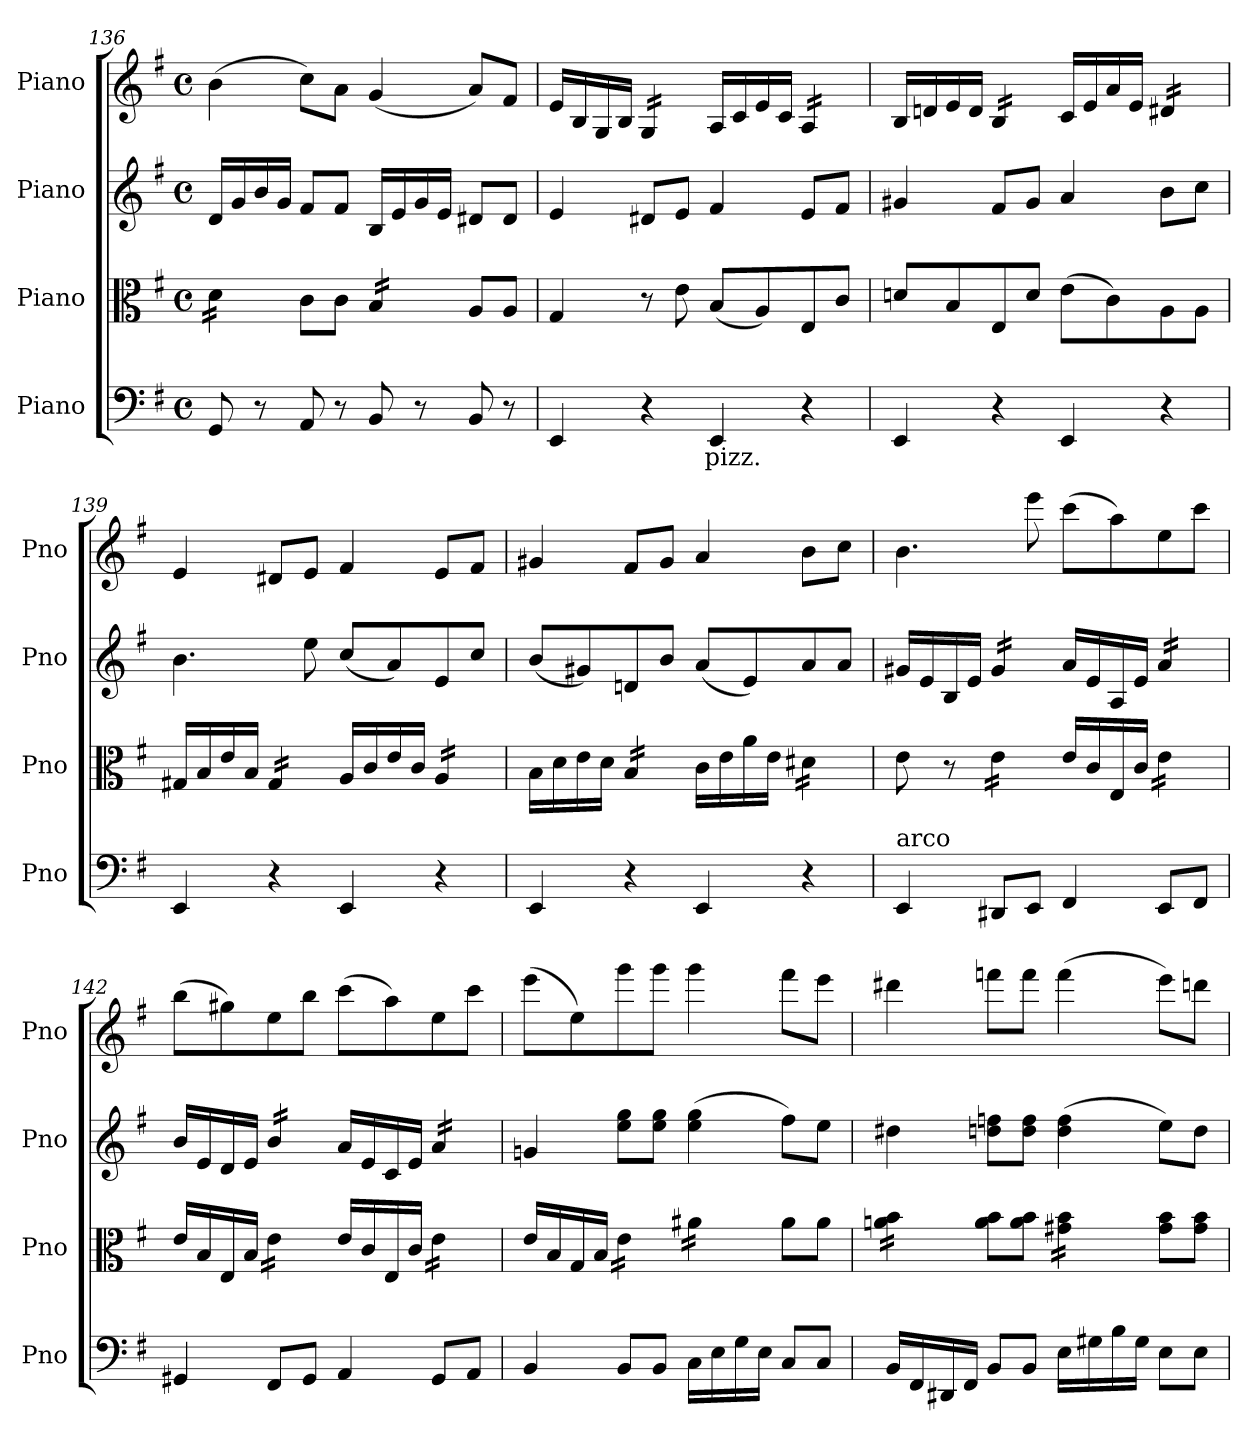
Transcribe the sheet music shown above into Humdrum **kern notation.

**kern	**text	**kern	**kern	**kern
*part4	*part4	*part3	*part2	*part1
*staff4	*staff4	*staff3	*staff2	*staff1
*I"Piano	*	*I"Piano	*I"Piano	*I"Piano
*I'Pno	*	*I'Pno	*I'Pno	*I'Pno
*clefF4	*	*clefC3	*clefG2	*clefG2
*k[f#]	*	*k[f#]	*k[f#]	*k[f#]
*M4/4	*	*M4/4	*M4/4	*M4/4
*met(c)	*	*met(c)	*met(c)	*met(c)
=136	=136	=136	=136	=136
*	*	*tremolo	*	*
8GG/	.	16d\LL	16d/LL	(4b\
.	.	16d\	16g/	.
8r	.	16d\	16b/	.
.	.	16d\JJ	16g/JJ	.
*	*	*Xtremolo	*	*
8AA/	.	8c\L	8f#/L	8cc\L)
8r	.	8c\J	8f#/J	8a\J
*	*	*tremolo	*	*
8BB/	.	16B/LL	16B/LL	(4g/
.	.	16B/	16e/	.
8r	.	16B/	16g/	.
.	.	16B/JJ	16e/JJ	.
*	*	*Xtremolo	*	*
8BB/	.	8A/L	8d#X/L	8a/L)
8r	.	8A/J	8d#/J	8f#/J
=137	=137	=137	=137	=137
4EE/	.	4G/	4e/	16e/LL
.	.	.	.	16B/
.	.	.	.	16G/
.	.	.	.	16B/JJ
*	*	*	*	*tremolo
4r	.	8r	8d#X/L	16G/LL
.	.	.	.	16G/
.	.	8e\	8e/J	16G/
.	.	.	.	16G/JJ
*	*	*	*	*Xtremolo
!	!LO:LY:b	!	!	!
4EE/	pizz.	(8B/L	4f#/	16A/LL
.	.	.	.	16c/
.	.	8A/)	.	16e/
.	.	.	.	16c/JJ
*	*	*	*	*tremolo
4r	.	8E/	8e/L	16A/LL
.	.	.	.	16A/
.	.	8c/J	8f#/J	16A/
.	.	.	.	16A/JJ
*	*	*	*	*Xtremolo
=138	=138	=138	=138	=138
4EE/	.	8dn/L	4g#X/	16B/LL
.	.	.	.	16dn/
.	.	8B/	.	16e/
.	.	.	.	16d/JJ
*	*	*	*	*tremolo
4r	.	8E/	8f#/L	16B/LL
.	.	.	.	16B/
.	.	8d/J	8g#/J	16B/
.	.	.	.	16B/JJ
*	*	*	*	*Xtremolo
4EE/	.	(8e\L	4a/	16c/LL
.	.	.	.	16e/
.	.	8c\)	.	16a/
.	.	.	.	16e/JJ
*	*	*	*	*tremolo
4r	.	8A\	8b\L	16d#X/LL
.	.	.	.	16d#X/
.	.	8A\J	8cc\J	16d#X/
.	.	.	.	16d#X/JJ
*	*	*	*	*Xtremolo
!!LO:LB:g=z
=139	=139	=139	=139	=139
4EE/	.	16G#X/LL	4.b\	4e/
.	.	16B/	.	.
.	.	16e/	.	.
.	.	16B/JJ	.	.
*	*	*tremolo	*	*
4r	.	16G#/LL	.	8d#X/L
.	.	16G#/	.	.
.	.	16G#/	8ee\	8e/J
.	.	16G#/JJ	.	.
*	*	*Xtremolo	*	*
4EE/	.	16A/LL	(8cc/L	4f#/
.	.	16c/	.	.
.	.	16e/	8a/)	.
.	.	16c/JJ	.	.
*	*	*tremolo	*	*
4r	.	16A/LL	8e/	8e/L
.	.	16A/	.	.
.	.	16A/	8cc/J	8f#/J
.	.	16A/JJ	.	.
*	*	*Xtremolo	*	*
=140	=140	=140	=140	=140
4EE/	.	16B\LL	(8b/L	4g#X/
.	.	16d\	.	.
.	.	16e\	8g#X/)	.
.	.	16d\JJ	.	.
*	*	*tremolo	*	*
4r	.	16B/LL	8dn/	8f#/L
.	.	16B/	.	.
.	.	16B/	8b/J	8g#/J
.	.	16B/JJ	.	.
*	*	*Xtremolo	*	*
4EE/	.	16c\LL	(8a/L	4a/
.	.	16e\	.	.
.	.	16a\	8e/)	.
.	.	16e\JJ	.	.
*	*	*tremolo	*	*
4r	.	16d#X\LL	8a/	8b\L
.	.	16d#X\	.	.
.	.	16d#X\	8a/J	8cc\J
.	.	16d#X\JJ	.	.
*	*	*Xtremolo	*	*
=141	=141	=141	=141	=141
!LO:TX:a:t=arco	!	!	!	!
4EE/	.	8e\	16g#X/LL	4.b\
.	.	.	16e/	.
.	.	8r	16B/	.
.	.	.	16e/JJ	.
*	*	*tremolo	*	*
*	*	*	*tremolo	*
8DD#X/L	.	16e\LL	16g#/LL	.
.	.	16e\	16g#/	.
8EE/J	.	16e\	16g#/	8eee\
.	.	16e\JJ	16g#/JJ	.
*	*	*	*Xtremolo	*
*	*	*Xtremolo	*	*
4FF#/	.	16e/LL	16a/LL	(8ccc\L
.	.	16c/	16e/	.
.	.	16E/	16A/	8aa\)
.	.	16c/JJ	16e/JJ	.
*	*	*tremolo	*	*
*	*	*	*tremolo	*
8EE/L	.	16e\LL	16a/LL	8ee\
.	.	16e\	16a/	.
8FF#/J	.	16e\	16a/	8ccc\J
.	.	16e\JJ	16a/JJ	.
*	*	*	*Xtremolo	*
*	*	*Xtremolo	*	*
=142	=142	=142	=142	=142
4GG#X/	.	16e/LL	16b/LL	(8bb\L
.	.	16B/	16e/	.
.	.	16E/	16d/	8gg#X\)
.	.	16B/JJ	16e/JJ	.
*	*	*tremolo	*	*
*	*	*	*tremolo	*
8FF#/L	.	16e\LL	16b/LL	8ee\
.	.	16e\	16b/	.
8GG#/J	.	16e\	16b/	8bb\J
.	.	16e\JJ	16b/JJ	.
*	*	*	*Xtremolo	*
*	*	*Xtremolo	*	*
4AA/	.	16e/LL	16a/LL	(8ccc\L
.	.	16c/	16e/	.
.	.	16E/	16c/	8aa\)
.	.	16c/JJ	16e/JJ	.
*	*	*tremolo	*	*
*	*	*	*tremolo	*
8GG#/L	.	16e\LL	16a/LL	8ee\
.	.	16e\	16a/	.
8AA/J	.	16e\	16a/	8ccc\J
.	.	16e\JJ	16a/JJ	.
*	*	*	*Xtremolo	*
*	*	*Xtremolo	*	*
=143	=143	=143	=143	=143
4BB/	.	16e/LL	4gn/	(8eee\L
.	.	16B/	.	.
.	.	16G/	.	8ee\)
.	.	16B/JJ	.	.
*	*	*tremolo	*	*
8BB/L	.	16e\LL	8ee\ 8gg\L	8ggg\
.	.	16e\	.	.
8BB/J	.	16e\	8ee\ 8gg\J	8ggg\J
.	.	16e\JJ	.	.
16C\LL	.	16a#X\LL	(4ee\ 4gg\	4ggg\
16E\	.	16a#X\	.	.
16G\	.	16a#X\	.	.
16E\JJ	.	16a#X\JJ	.	.
*	*	*Xtremolo	*	*
8C/L	.	8a#\L	8ff#\L)	8fff#\L
8C/J	.	8a#\J	8ee\J	8eee\J
!!LO:LB:g=z
=144	=144	=144	=144	=144
*	*	*tremolo	*	*
16BB/LL	.	16an\ 16b\LL	4dd#X\	4ddd#X\
16FF#/	.	16an\ 16b\	.	.
16DD#X/	.	16an\ 16b\	.	.
16FF#/JJ	.	16an\ 16b\JJ	.	.
*	*	*Xtremolo	*	*
8BB/L	.	8a\ 8b\L	8ddn\ 8ffn\L	8fffn\L
8BB/J	.	8a\ 8b\J	8dd\ 8ff\J	8fff\J
*	*	*tremolo	*	*
16E\LL	.	16g#X\ 16b\LL	(4dd\ 4ff\	(4fff\
16G#X\	.	16g#X\ 16b\	.	.
16B\	.	16g#X\ 16b\	.	.
16G#\JJ	.	16g#X\ 16b\JJ	.	.
*	*	*Xtremolo	*	*
8E\L	.	8g#\ 8b\L	8ee\L)	8eee\L)
8E\J	.	8g#\ 8b\J	8dd\J	8dddn\J
=	=	=	=	=
*-	*-	*-	*-	*-
